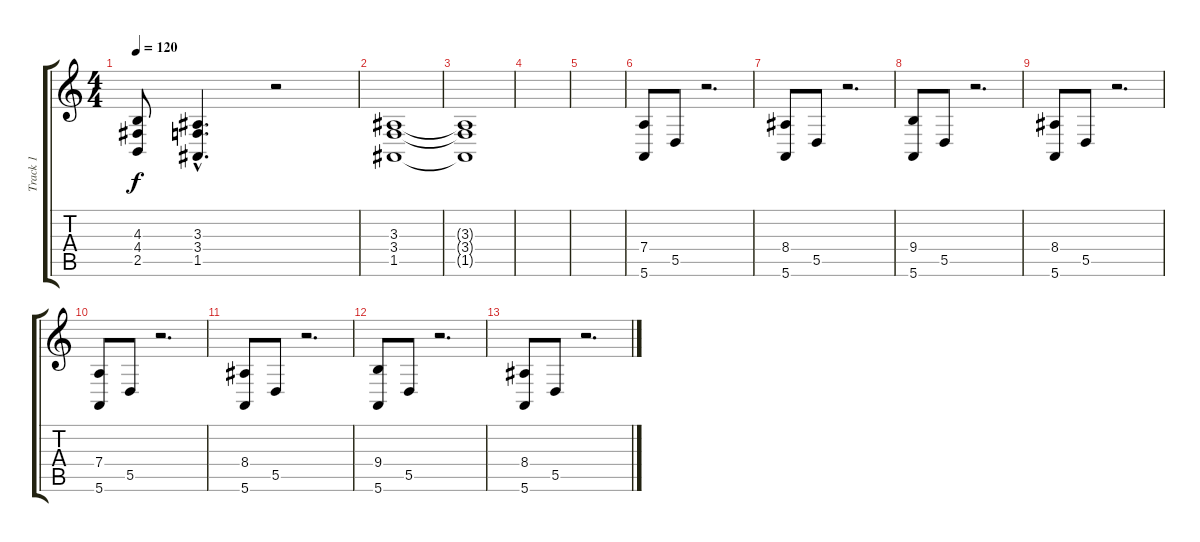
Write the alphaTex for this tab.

\track ("Track 1" "Track 1") {instrument pad3polysynth}
\staff {score tabs}
\tuning (E4 B3 G3 D3 A2 E2) {hide}
\ts (4 4)
\tempo 120
\clef g2
\ks c
(4.3{t} 4.4{t} 2.5{t}).8{dy f} (3.3{hac} 3.4{hac} 1.5{hac}).4{d} r.2 |
(3.3 3.4 1.5).1 |
(3.3{t} 3.4{t} 1.5{t}).1 |
|
|
(7.4 5.6).8{instrument orchestrahit} 5.5.8 r.2{d} |
(8.4 5.6).8 5.5.8 r.2{d} |
(9.4 5.6).8 5.5.8 r.2{d} |
(8.4 5.6).8 5.5.8 r.2{d} |
(7.4 5.6).8{volume 0} 5.5.8 r.2{d} |
(8.4 5.6).8 5.5.8 r.2{d} |
(9.4 5.6).8 5.5.8 r.2{d} |
(8.4 5.6).8 5.5.8 r.2{d}
